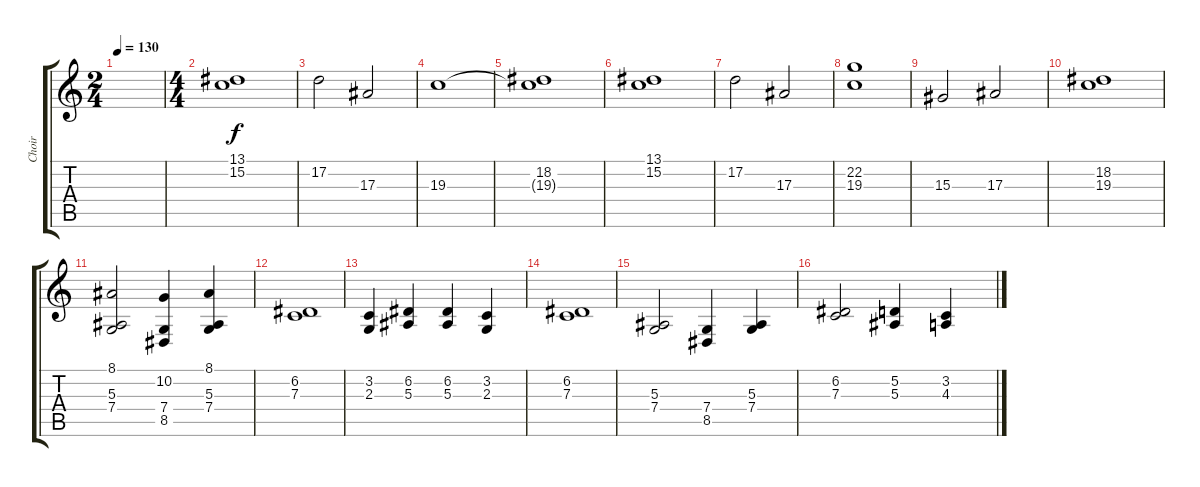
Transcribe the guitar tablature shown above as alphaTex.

\track ("Choir" "Choir") {instrument voiceoohs}
\staff {score tabs}
\tuning (D4 A3 F3 C3 G2 C2) {hide}
\ts (2 4)
\tempo 130
\clef g2
\ks c
|
\ts (4 4)
(13.1 15.2).1 |
17.2.2 17.3.2 |
19.3.1 |
(18.2 19.3{t}).1 |
(13.1 15.2).1 |
17.2.2 17.3.2 |
(22.2 19.3).1 |
15.3.2 17.3.2 |
(18.2 19.3).1 |
(8.1 5.3 7.4).2 (10.2 7.4 8.5).4 (8.1 5.3 7.4).4 |
(6.2 7.3).1 |
(3.2 2.3).4 (6.2 5.3).4 (6.2 5.3).4 (3.2 2.3).4 |
(6.2 7.3).1 |
(5.3 7.4).2 (7.4 8.5).4 (5.3 7.4).4 |
(6.2 7.3).2 (5.2 5.3).4 (3.2 4.3).4
